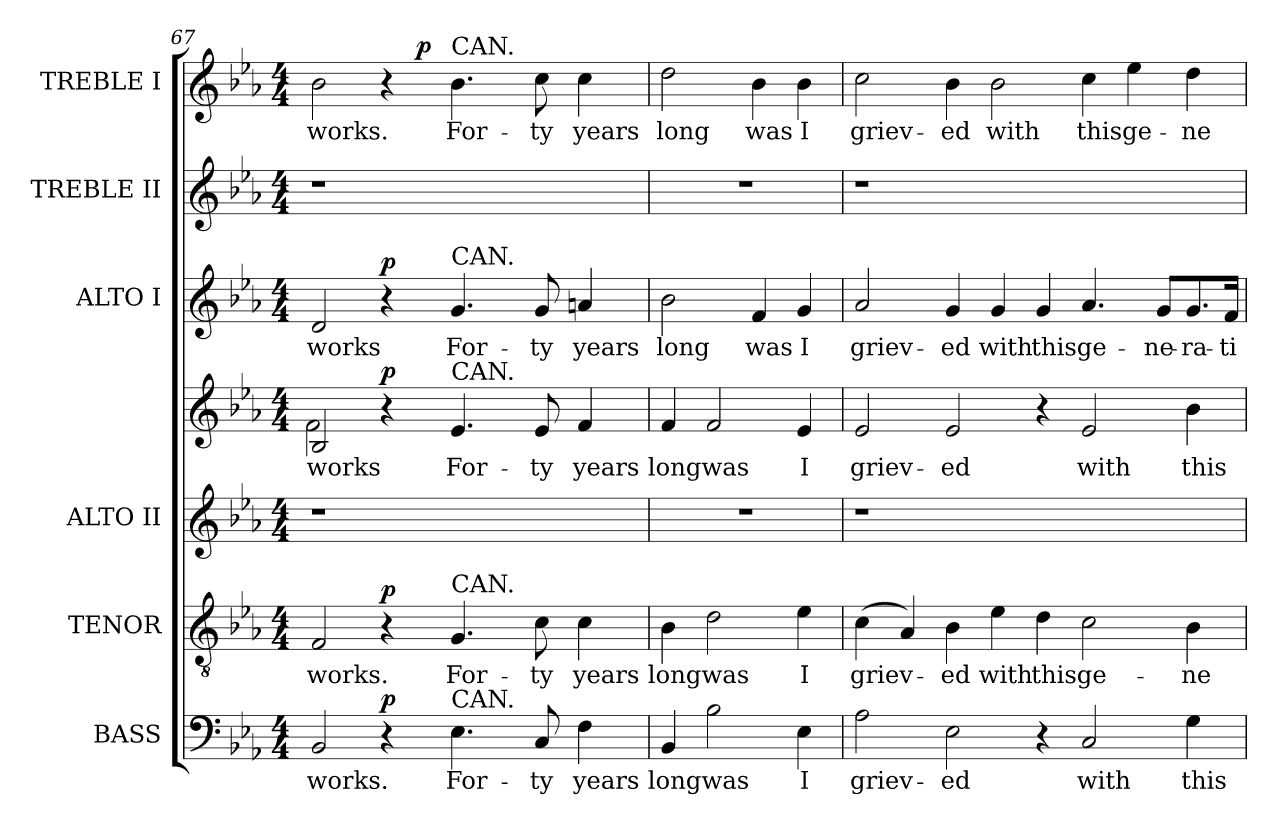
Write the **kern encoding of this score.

**kern	**text	**dynam	**kern	**text	**dynam	**kern	**kern	**text	**dynam	**kern	**text	**dynam	**kern	**kern	**text	**dynam
*part6	*part6	*part6	*part5	*part5	*part5	*part4	*part4	*part4	*part4	*part3	*part3	*part3	*part2	*part1	*part1	*part1
*staff7	*staff7	*staff7	*staff6	*staff6	*staff6	*staff5	*staff4	*staff4	*staff4/5	*staff3	*staff3	*staff3	*staff2	*staff1	*staff1	*staff1
*I"BASS	*	*	*I"TENOR	*	*	*I"ALTO II	*	*	*	*I"ALTO I	*	*	*I"TREBLE II	*I"TREBLE I	*	*
*I'B.	*	*	*I'T.	*	*	*I'A.2	*	*	*	*I'A.1	*	*	*	*	*	*
!!LO:LB:g=z
*clefF4	*	*	*clefGv2	*	*	*clefG2	*clefG2	*	*	*clefG2	*	*	*clefG2	*clefG2	*	*
*	*	*	*ITrd7c12	*	*	*	*	*	*	*	*	*	*	*	*	*
*k[b-e-a-]	*	*	*k[b-e-a-]	*	*	*k[b-e-a-]	*k[b-e-a-]	*	*	*k[b-e-a-]	*	*	*k[b-e-a-]	*k[b-e-a-]	*	*
*E-:	*	*	*E-:	*	*	*E-:	*E-:	*	*	*E-:	*	*	*E-:	*E-:	*	*
*M4/4	*	*	*M4/4	*	*	*M4/4	*M4/4	*	*	*M4/4	*	*	*M4/4	*M4/4	*	*
=67	=67	=67	=67	=67	=67	=67	=67	=67	=67	=67	=67	=67	=67	=67	=67	=67
!	!LO:LY:b:color=#000000	!	!	!	!	!	!	!	!	!	!	!	!	!	!	!
!	!	!	!	!LO:LY:b:color=#000000	!	!LO:N:vis=1	!	!	!	!	!	!	!	!	!	!
!	!	!	!	!	!	!	!	!LO:LY:b:color=#000000	!	!	!	!	!	!	!	!
*	*	*	*	*	*	*	*^	*	*	*	*	*	*	*	*	*
!	!	!	!	!	!	!	!	!	!	!	!	!LO:LY:b:color=#000000	!	!LO:N:vis=1	!	!	!
!	!	!	!	!	!	!	!	!	!	!	!	!	!	!	!	!LO:LY:b:color=#000000	!
*	*	*	*	*	*	*	*	*	*	*	*	*	*	*	*^	*	*
2BB-i/	works.	.	2FFi/	works.	.	1.r	2B-i/	2fi\	works	.	2di/	works	.	1r	2b-i\	2ryy	works.	.
4r	.	p	4r	.	p	.	4r	1ryy	.	p	4r	.	p	.	4r	16ryy	.	.
.	.	.	.	.	.	.	.	.	.	.	.	.	.	.	.	64ryy	.	.
.	.	.	.	.	.	.	.	.	.	.	.	.	.	.	.	128ryy	.	.
.	.	.	.	.	.	.	.	.	.	.	.	.	.	.	.	512ryy	.	.
.	.	.	.	.	.	.	.	.	.	.	.	.	.	.	.	2ryy	.	p
!	!LO:LY:b:color=#000000	!	!	!	!	!	!	!	!	!	!	!	!	!	!	!	!	!
!	!	!	!	!LO:LY:b:color=#000000	!	!	!	!	!	!	!	!	!	!	!	!	!	!
!	!	!	!	!	!	!	!	!	!LO:LY:b:color=#000000	!	!	!	!	!	!	!	!	!
!	!	!	!	!	!	!	!	!	!	!	!	!LO:LY:b:color=#000000	!	!	!	!	!	!
!	!	!	!	!	!	!	!	!	!	!	!	!	!	!	!LO:TX:a:t=CAN.	!	!	!
!	!	!	!	!	!	!	!	!	!	!	!LO:TX:a:t=CAN.	!	!	!	!	!	!	!
!	!	!	!	!	!	!	!LO:TX:a:t=CAN.	!	!	!	!	!	!	!	!	!	!	!
!	!	!	!LO:TX:a:t=CAN.	!	!	!	!	!	!	!	!	!	!	!	!	!	!	!
!LO:TX:a:t=CAN.	!	!	!	!	!	!	!	!	!	!	!	!	!	!	!	!	!	!
!	!	!	!	!	!	!	!	!	!	!	!	!	!	!	!	!	!LO:LY:b:color=#000000	!
4.E-i\	For-	.	4.GGi/	For-	.	.	4.e-i/	.	For-	.	4.gi/	For-	.	.	4.b-i\	.	For-	.
.	.	.	.	.	.	.	.	.	.	.	.	.	.	2ryy	.	.	.	.
.	.	.	.	.	.	.	.	.	.	.	.	.	.	.	.	4ryy	.	.
!	!LO:LY:b:color=#000000	!	!	!	!	!	!	!	!	!	!	!	!	!	!	!	!	!
!	!	!	!	!LO:LY:b:color=#000000	!	!	!	!	!	!	!	!	!	!	!	!	!	!
!	!	!	!	!	!	!	!	!	!LO:LY:b:color=#000000	!	!	!	!	!	!	!	!	!
!	!	!	!	!	!	!	!	!	!	!	!	!LO:LY:b:color=#000000	!	!	!	!	!	!
!	!	!	!	!	!	!	!	!	!	!	!	!	!	!	!	!	!LO:LY:b:color=#000000	!
8Ci/	-ty	.	8Ci\	-ty	.	.	8e-i/	.	-ty	.	8gi/	-ty	.	.	8cci\	.	-ty	.
!	!LO:LY:b:color=#000000	!	!	!	!	!	!	!	!	!	!	!	!	!	!	!	!	!
!	!	!	!	!LO:LY:b:color=#000000	!	!	!	!	!	!	!	!	!	!	!	!	!	!
!	!	!	!	!	!	!	!	!	!LO:LY:b:color=#000000	!	!	!	!	!	!	!	!	!
!	!	!	!	!	!	!	!	!	!	!	!	!LO:LY:b:color=#000000	!	!	!	!	!	!
!	!	!	!	!	!	!	!	!	!	!	!	!	!	!	!	!	!LO:LY:b:color=#000000	!
4Fi\	years	.	4Ci\	years	.	.	4fi/	.	years	.	4ani/	years	.	.	4cci\	.	years	.
.	.	.	.	.	.	.	.	.	.	.	.	.	.	.	.	8ryy	.	.
.	.	.	.	.	.	.	.	.	.	.	.	.	.	.	.	32ryy	.	.
.	.	.	.	.	.	.	.	.	.	.	.	.	.	.	.	256.ryy	.	.
*	*	*	*	*	*	*	*v	*v	*	*	*	*	*	*	*v	*v	*	*
=68	=68	=68	=68	=68	=68	=68	=68	=68	=68	=68	=68	=68	=68	=68	=68	=68
*	*	*	*	*	*	*	*^	*	*	*	*	*	*	*^	*	*
!	!LO:LY:b:color=#000000	!	!	!	!	!	!	!	!	!	!	!	!	!	!	!	!	!
*	*	*	*	*	*	*	*v	*v	*	*	*	*	*	*	*v	*v	*	*
*	*	*	*	*	*	*	*^	*	*	*	*	*	*	*^	*	*
!	!	!	!	!LO:LY:b:color=#000000	!	!	!	!	!	!	!	!	!	!	!	!	!	!
*	*	*	*	*	*	*	*v	*v	*	*	*	*	*	*	*v	*v	*	*
*	*	*	*	*	*	*	*^	*	*	*	*	*	*	*^	*	*
!	!	!	!	!	!	!	!	!	!LO:LY:b:color=#000000	!	!	!	!	!	!	!	!	!
*	*	*	*	*	*	*	*v	*v	*	*	*	*	*	*	*v	*v	*	*
*	*	*	*	*	*	*	*^	*	*	*	*	*	*	*^	*	*
!	!	!	!	!	!	!	!	!	!	!	!	!LO:LY:b:color=#000000	!	!	!	!	!	!
*	*	*	*	*	*	*	*v	*v	*	*	*	*	*	*	*v	*v	*	*
*	*	*	*	*	*	*	*^	*	*	*	*	*	*	*^	*	*
!	!	!	!	!	!	!	!	!	!	!	!	!	!	!	!	!	!LO:LY:b:color=#000000	!
*	*	*	*	*	*	*	*v	*v	*	*	*	*	*	*	*v	*v	*	*
4BB-i/	long	.	4BB-i\	long	.	1r	4fi/	long	.	2b-i\	long	.	1r	2ddi\	long	.
!	!LO:LY:b:color=#000000	!	!	!	!	!	!	!	!	!	!	!	!	!	!	!
!	!	!	!	!LO:LY:b:color=#000000	!	!	!	!	!	!	!	!	!	!	!	!
!	!	!	!	!	!	!	!	!LO:LY:b:color=#000000	!	!	!	!	!	!	!	!
2B-i\	was	.	2Di\	was	.	.	2fi/	was	.	.	.	.	.	.	.	.
!	!	!	!	!	!	!	!	!	!	!	!LO:LY:b:color=#000000	!	!	!	!	!
!	!	!	!	!	!	!	!	!	!	!	!	!	!	!	!LO:LY:b:color=#000000	!
.	.	.	.	.	.	.	.	.	.	4fi/	was	.	.	4b-i\	was	.
!	!LO:LY:b:color=#000000	!	!	!	!	!	!	!	!	!	!	!	!	!	!	!
!	!	!	!	!LO:LY:b:color=#000000	!	!	!	!	!	!	!	!	!	!	!	!
!	!	!	!	!	!	!	!	!LO:LY:b:color=#000000	!	!	!	!	!	!	!	!
!	!	!	!	!	!	!	!	!	!	!	!LO:LY:b:color=#000000	!	!	!	!	!
!	!	!	!	!	!	!	!	!	!	!	!	!	!	!	!LO:LY:b:color=#000000	!
4E-i\	I	.	4E-i\	I	.	.	4e-i/	I	.	4gi/	I	.	.	4b-i\	I	.
=69	=69	=69	=69	=69	=69	=69	=69	=69	=69	=69	=69	=69	=69	=69	=69	=69
!	!LO:LY:b:color=#000000	!	!	!	!	!	!	!	!	!	!	!	!	!	!	!
!	!	!	!	!LO:LY:b:color=#000000	!	!LO:N:vis=1	!	!	!	!	!	!	!	!	!	!
!	!	!	!	!	!	!	!	!LO:LY:b:color=#000000	!	!	!	!	!	!	!	!
!	!	!	!	!	!	!	!	!	!	!	!LO:LY:b:color=#000000	!	!LO:N:vis=1	!	!	!
!	!	!	!	!	!	!	!	!	!	!	!	!	!	!	!LO:LY:b:color=#000000	!
2A-i\	griev-	.	(4Ci\	griev-	.	0r	2e-i/	griev-	.	2a-i/	griev-	.	1r	2cci\	griev-	.
.	.	.	4AA-i/)	.	.	.	.	.	.	.	.	.	.	.	.	.
!	!LO:LY:b:color=#000000	!	!	!	!	!	!	!	!	!	!	!	!	!	!	!
!	!	!	!	!LO:LY:b:color=#000000	!	!	!	!	!	!	!	!	!	!	!	!
!	!	!	!	!	!	!	!	!LO:LY:b:color=#000000	!	!	!	!	!	!	!	!
!	!	!	!	!	!	!	!	!	!	!	!LO:LY:b:color=#000000	!	!	!	!	!
!	!	!	!	!	!	!	!	!	!	!	!	!	!	!	!LO:LY:b:color=#000000	!
2E-i\	-ed	.	4BB-i\	-ed	.	.	2e-i/	-ed	.	4gi/	-ed	.	.	4b-i\	-ed	.
!	!	!	!	!LO:LY:b:color=#000000	!	!	!	!	!	!	!	!	!	!	!	!
!	!	!	!	!	!	!	!	!	!	!	!LO:LY:b:color=#000000	!	!	!	!	!
!	!	!	!	!	!	!	!	!	!	!	!	!	!	!	!LO:LY:b:color=#000000	!
.	.	.	4E-i\	with	.	.	.	.	.	4gi/	with	.	.	2b-i\	with	.
!	!	!	!	!LO:LY:b:color=#000000	!	!	!	!	!	!	!	!	!	!	!	!
!	!	!	!	!	!	!	!	!	!	!	!LO:LY:b:color=#000000	!	!	!	!	!
4r	.	.	4Di\	this	.	.	4r	.	.	4gi/	this	.	1ryy	.	.	.
!	!LO:LY:b:color=#000000	!	!	!	!	!	!	!	!	!	!	!	!	!	!	!
!	!	!	!	!LO:LY:b:color=#000000	!	!	!	!	!	!	!	!	!	!	!	!
!	!	!	!	!	!	!	!	!LO:LY:b:color=#000000	!	!	!	!	!	!	!	!
!	!	!	!	!	!	!	!	!	!	!	!LO:LY:b:color=#000000	!	!	!	!	!
!	!	!	!	!	!	!	!	!	!	!	!	!	!	!	!LO:LY:b:color=#000000	!
2Ci/	with	.	2Ci\	ge-	.	.	2e-i/	with	.	4.a-i/	ge-	.	.	4cci\	this	.
!	!	!	!	!	!	!	!	!	!	!	!	!	!	!	!LO:LY:b:color=#000000	!
.	.	.	.	.	.	.	.	.	.	.	.	.	.	4ee-i\	ge-	.
!	!	!	!	!	!	!	!	!	!	!	!LO:LY:b:color=#000000	!	!	!	!	!
.	.	.	.	.	.	.	.	.	.	8gi/L	-ne-	.	.	.	.	.
!	!LO:LY:b:color=#000000	!	!	!	!	!	!	!	!	!	!	!	!	!	!	!
!	!	!	!	!LO:LY:b:color=#000000	!	!	!	!	!	!	!	!	!	!	!	!
!	!	!	!	!	!	!	!	!LO:LY:b:color=#000000	!	!	!	!	!	!	!	!
!	!	!	!	!	!	!	!	!	!	!	!LO:LY:b:color=#000000	!	!	!	!	!
!	!	!	!	!	!	!	!	!	!	!	!	!	!	!	!LO:LY:b:color=#000000	!
4Gi\	this	.	4BB-i\	-ne-	.	.	4b-i\	this	.	8.gi/	-ra-	.	.	4ddi\	-ne-	.
!	!	!	!	!	!	!	!	!	!	!	!LO:LY:b:color=#000000	!	!	!	!	!
.	.	.	.	.	.	.	.	.	.	16fi/Jk	-ti-	.	.	.	.	.
=	=	=	=	=	=	=	=	=	=	=	=	=	=	=	=	=
*-	*-	*-	*-	*-	*-	*-	*-	*-	*-	*-	*-	*-	*-	*-	*-	*-
